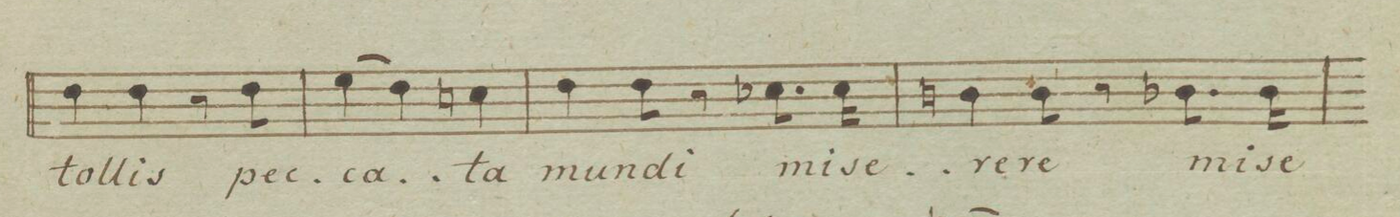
**kern	**text	**text
*I"Basso.	*	*
*clefF4	*	*
*k[b-e-a-d-g-]	*	*
*M3/4	*	*
4F\	tol-	.
4F\	-lis	.
8r	.	.
8F\	pec-	.
=12	=12	=12
(4G-\	-ca-	.
4F\)	.	.
4En\	-ta	.
=13	=13	=13
4F\	mun-	.
8F\	-di	.
8r	.	.
8.E-\	mi-	.
16E-\	-se-	.
=14	=14	=14
4Dn\	-re-	.
8D\	-re	.
8r	.	.
8.D-X\	mi-	.
16D-\	-se-	.
=15	=15	=15
*-	*-	*-
